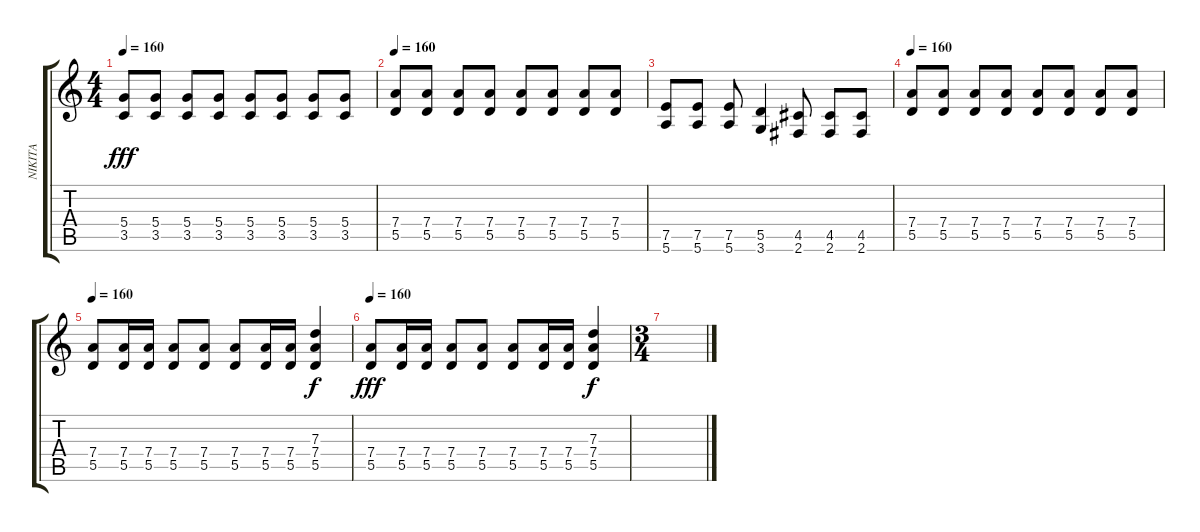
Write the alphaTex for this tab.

\track ("NIKITA" "NIKITA") {instrument distortionguitar}
\staff {score tabs}
\tuning (E4 B3 G3 D3 A2 E2) {hide}
\ts (4 4)
\tempo 160
\clef g2
\ks c
(5.4 3.5).8{dy fff} (5.4 3.5).8 (5.4 3.5).8 (5.4 3.5).8 (5.4 3.5).8 (5.4 3.5).8 (5.4 3.5).8 (5.4 3.5).8 |
\tempo 160
(7.4 5.5).8 (7.4 5.5).8 (7.4 5.5).8 (7.4 5.5).8 (7.4 5.5).8 (7.4 5.5).8 (7.4 5.5).8 (7.4 5.5).8 |
(7.5 5.6).8 (7.5 5.6).8 (7.5 5.6).8 (5.5 3.6).4 (4.5 2.6).8 (4.5 2.6).8 (4.5 2.6).8 |
\tempo 160
(7.4 5.5).8 (7.4 5.5).8 (7.4 5.5).8 (7.4 5.5).8 (7.4 5.5).8 (7.4 5.5).8 (7.4 5.5).8 (7.4 5.5).8 |
\tempo 160
(7.4 5.5).8 (7.4 5.5).16 (7.4 5.5).16 (7.4 5.5).8 (7.4 5.5).8 (7.4 5.5).8 (7.4 5.5).16 (7.4 5.5).16 (7.3 7.4 5.5).4{dy f} |
\tempo 160
(7.4 5.5).8{dy fff} (7.4 5.5).16 (7.4 5.5).16 (7.4 5.5).8 (7.4 5.5).8 (7.4 5.5).8 (7.4 5.5).16 (7.4 5.5).16 (7.3 7.4 5.5).4{dy f} |
\ts (3 4)
